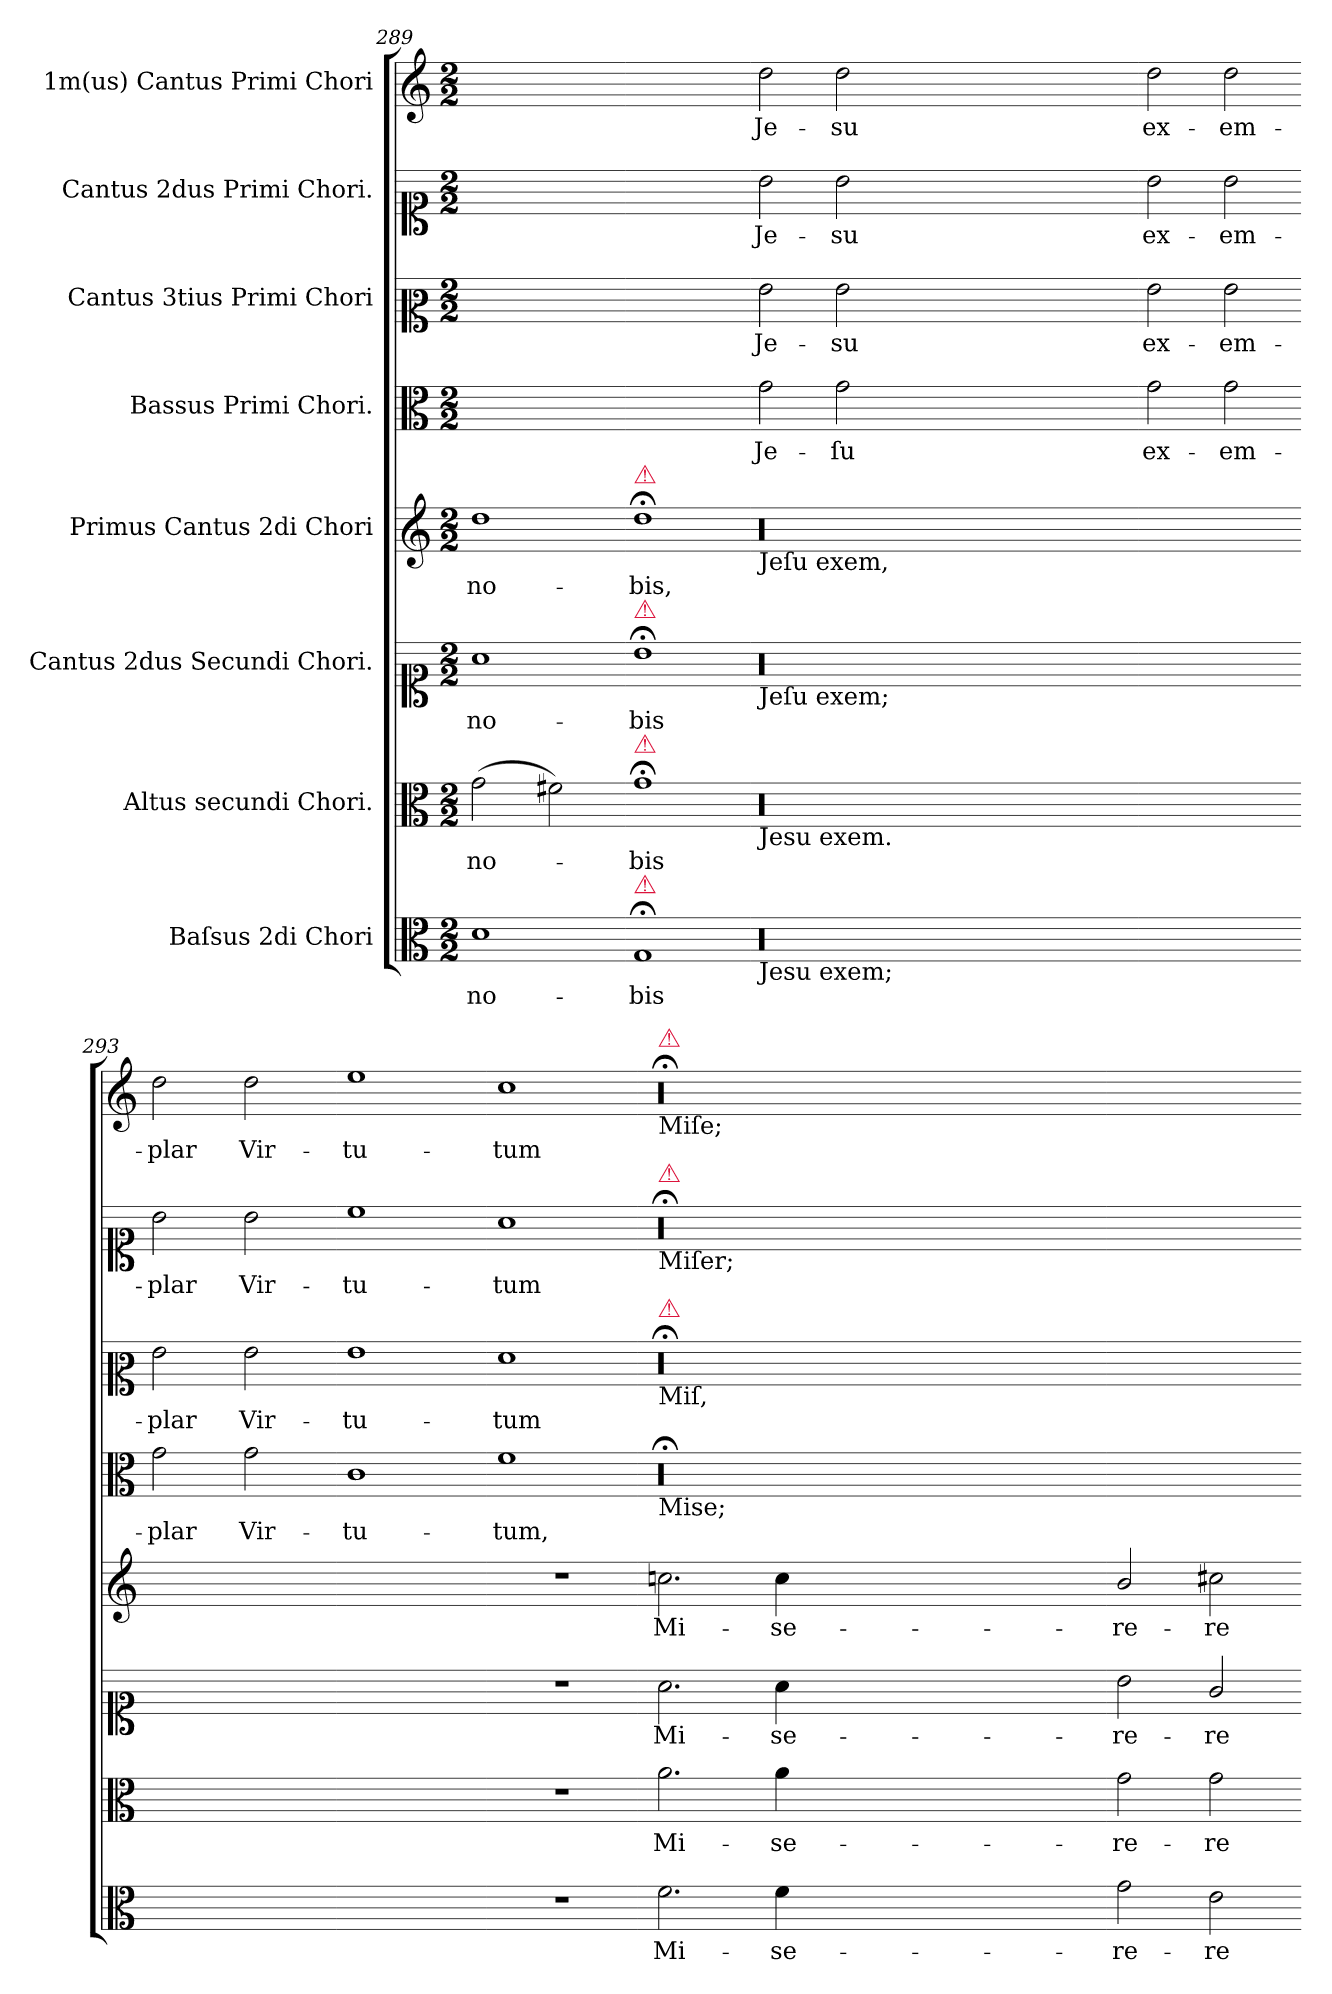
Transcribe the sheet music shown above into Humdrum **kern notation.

**kern	**text	**kern	**text	**kern	**text	**kern	**text	**kern	**text	**kern	**text	**kern	**text	**kern	**text
*part8	*part8	*part7	*part7	*part6	*part6	*part5	*part5	*part4	*part4	*part3	*part3	*part2	*part2	*part1	*part1
*staff8	*staff8	*staff7	*staff7	*staff6	*staff6	*staff5	*staff5	*staff4	*staff4	*staff3	*staff3	*staff2	*staff2	*staff1	*staff1
*I"Baſsus 2di Chori	*	*I"Altus secundi Chori.	*	*I"Cantus 2dus Secundi Chori.	*	*I"Primus Cantus 2di Chori	*	*I"Bassus Primi Chori.	*	*I"Cantus 3tius Primi Chori	*	*I"Cantus 2dus Primi Chori.	*	*I"1m(us) Cantus Primi Chori	*
*clefC3	*	*clefC3	*	*clefC1	*	*clefG2	*	*clefC3	*	*clefC2	*	*clefC1	*	*clefG2	*
*k[]	*	*k[]	*	*k[]	*	*k[]	*	*k[]	*	*k[]	*	*k[]	*	*k[]	*
*M2/2	*	*M2/2	*	*M2/2	*	*M2/2	*	*M2/2	*	*M2/2	*	*M2/2	*	*M2/2	*
=289	=289	=289	=289	=289	=289	=289	=289	=289	=289	=289	=289	=289	=289	=289	=289
1d	no-	(2g\	no-	1a	no-	1dd	no-	1ryy	.	1ryy	.	1ryy	.	1ryy	.
.	.	2f#X\)	.	.	.	.	.	.	.	.	.	.	.	.	.
=290-	=290-	=290-	=290-	=290-	=290-	=290-	=290-	=290-	=290-	=290-	=290-	=290-	=290-	=290-	=290-
!	!	!	!	!	!	!LO:TX:a:color=crimson:t=⚠	!	!	!	!	!	!	!	!	!
!	!	!	!	!LO:TX:a:color=crimson:t=⚠	!	!	!	!	!	!	!	!	!	!	!
!	!	!LO:TX:a:color=crimson:t=⚠	!	!	!	!	!	!	!	!	!	!	!	!	!
!LO:TX:a:color=crimson:t=⚠	!	!	!	!	!	!	!	!	!	!	!	!	!	!	!
1G;<	-bis	1g;	-bis	1b;	-bis	1dd;	-bis,	1ryy	.	1ryy	.	1ryy	.	1ryy	.
=291-	=291-	=291-	=291-	=291-	=291-	=291-	=291-	=291-	=291-	=291-	=291-	=291-	=291-	=291-	=291-
!	!	!	!	!	!	!LO:TX:b:t=Jeſu exem,	!	!	!	!	!	!	!	!	!
!	!	!	!	!LO:TX:b:t=Jeſu exem;	!	!	!	!	!	!	!	!	!	!	!
!	!	!LO:TX:b:t=Jesu exem.	!	!	!	!	!	!	!	!	!	!	!	!	!
!LO:TX:b:t=Jesu exem;	!	!	!	!	!	!	!	!	!	!	!	!	!	!	!
00r	.	00r	.	00r	.	00r	.	2g\	Je-	2g\	Je-	2b\	Je-	2dd\	Je-
.	.	.	.	.	.	.	.	2g\	-ſu	2g\	-su	2b\	-su	2dd\	-su
.	.	.	.	.	.	.	.	0.ryy	.	0.ryy	.	0.ryy	.	0.ryy	.
=292-	=292-	=292-	=292-	=292-	=292-	=292-	=292-	=292-	=292-	=292-	=292-	=292-	=292-	=292-	=292-
1ryy	.	1ryy	.	1ryy	.	1ryy	.	2g\	ex-	2g\	ex-	2b\	ex-	2dd\	ex-
.	.	.	.	.	.	.	.	2g\	-em-	2g\	-em-	2b\	-em-	2dd\	-em-
=293-	=293-	=293-	=293-	=293-	=293-	=293-	=293-	=293-	=293-	=293-	=293-	=293-	=293-	=293-	=293-
1ryy	.	1ryy	.	1ryy	.	1ryy	.	2g\	-plar	2g\	-plar	2b\	-plar	2dd\	-plar
.	.	.	.	.	.	.	.	2g\	Vir-	2g\	Vir-	2b\	Vir-	2dd\	Vir-
=294-	=294-	=294-	=294-	=294-	=294-	=294-	=294-	=294-	=294-	=294-	=294-	=294-	=294-	=294-	=294-
1ryy	.	1ryy	.	1ryy	.	1ryy	.	1c	-tu-	1g	-tu-	1cc	-tu-	1ee	-tu-
=295-	=295-	=295-	=295-	=295-	=295-	=295-	=295-	=295-	=295-	=295-	=295-	=295-	=295-	=295-	=295-
1r	.	1r	.	1r	.	1r	.	1f	-tum,	1f	-tum	1a	-tum	1cc	-tum
=296-	=296-	=296-	=296-	=296-	=296-	=296-	=296-	=296-	=296-	=296-	=296-	=296-	=296-	=296-	=296-
!	!	!	!	!	!	!	!	!	!	!	!	!	!	!LO:TX:b:t=Miſe;	!
!	!	!	!	!	!	!	!	!	!	!	!	!	!	!LO:TX:a:color=crimson:t=⚠	!
!	!	!	!	!	!	!	!	!	!	!	!	!LO:TX:b:t=Miſer;	!	!	!
!	!	!	!	!	!	!	!	!	!	!	!	!LO:TX:a:color=crimson:t=⚠	!	!	!
!	!	!	!	!	!	!	!	!	!	!LO:TX:b:t=Miſ,	!	!	!	!	!
!	!	!	!	!	!	!	!	!	!	!LO:TX:a:color=crimson:t=⚠	!	!	!	!	!
!	!	!	!	!	!	!	!	!LO:TX:b:t=Mise;	!	!	!	!	!	!	!
2.f\	Mi-	2.a\	Mi-	2.a\	Mi-	2.ccn\	Mi-	00r;<	.	00r;<	.	00r;<	.	00r;<	.
4f\	-se-	4a\	-se-	4a\	-se-	4cc\	-se-	.	.	.	.	.	.	.	.
0.ryy	.	0.ryy	.	0.ryy	.	0.ryy	.	.	.	.	.	.	.	.	.
=297-	=297-	=297-	=297-	=297-	=297-	=297-	=297-	=297-	=297-	=297-	=297-	=297-	=297-	=297-	=297-
2g\	-re-	2g\	-re-	2b\	-re-	2b/	-re-	1ryy	.	1ryy	.	1ryy	.	1ryy	.
2e\	-re	2g\	-re	2g/	-re	2cc#X\	-re	.	.	.	.	.	.	.	.
=-	=-	=-	=-	=-	=-	=-	=-	=-	=-	=-	=-	=-	=-	=-	=-
*-	*-	*-	*-	*-	*-	*-	*-	*-	*-	*-	*-	*-	*-	*-	*-
